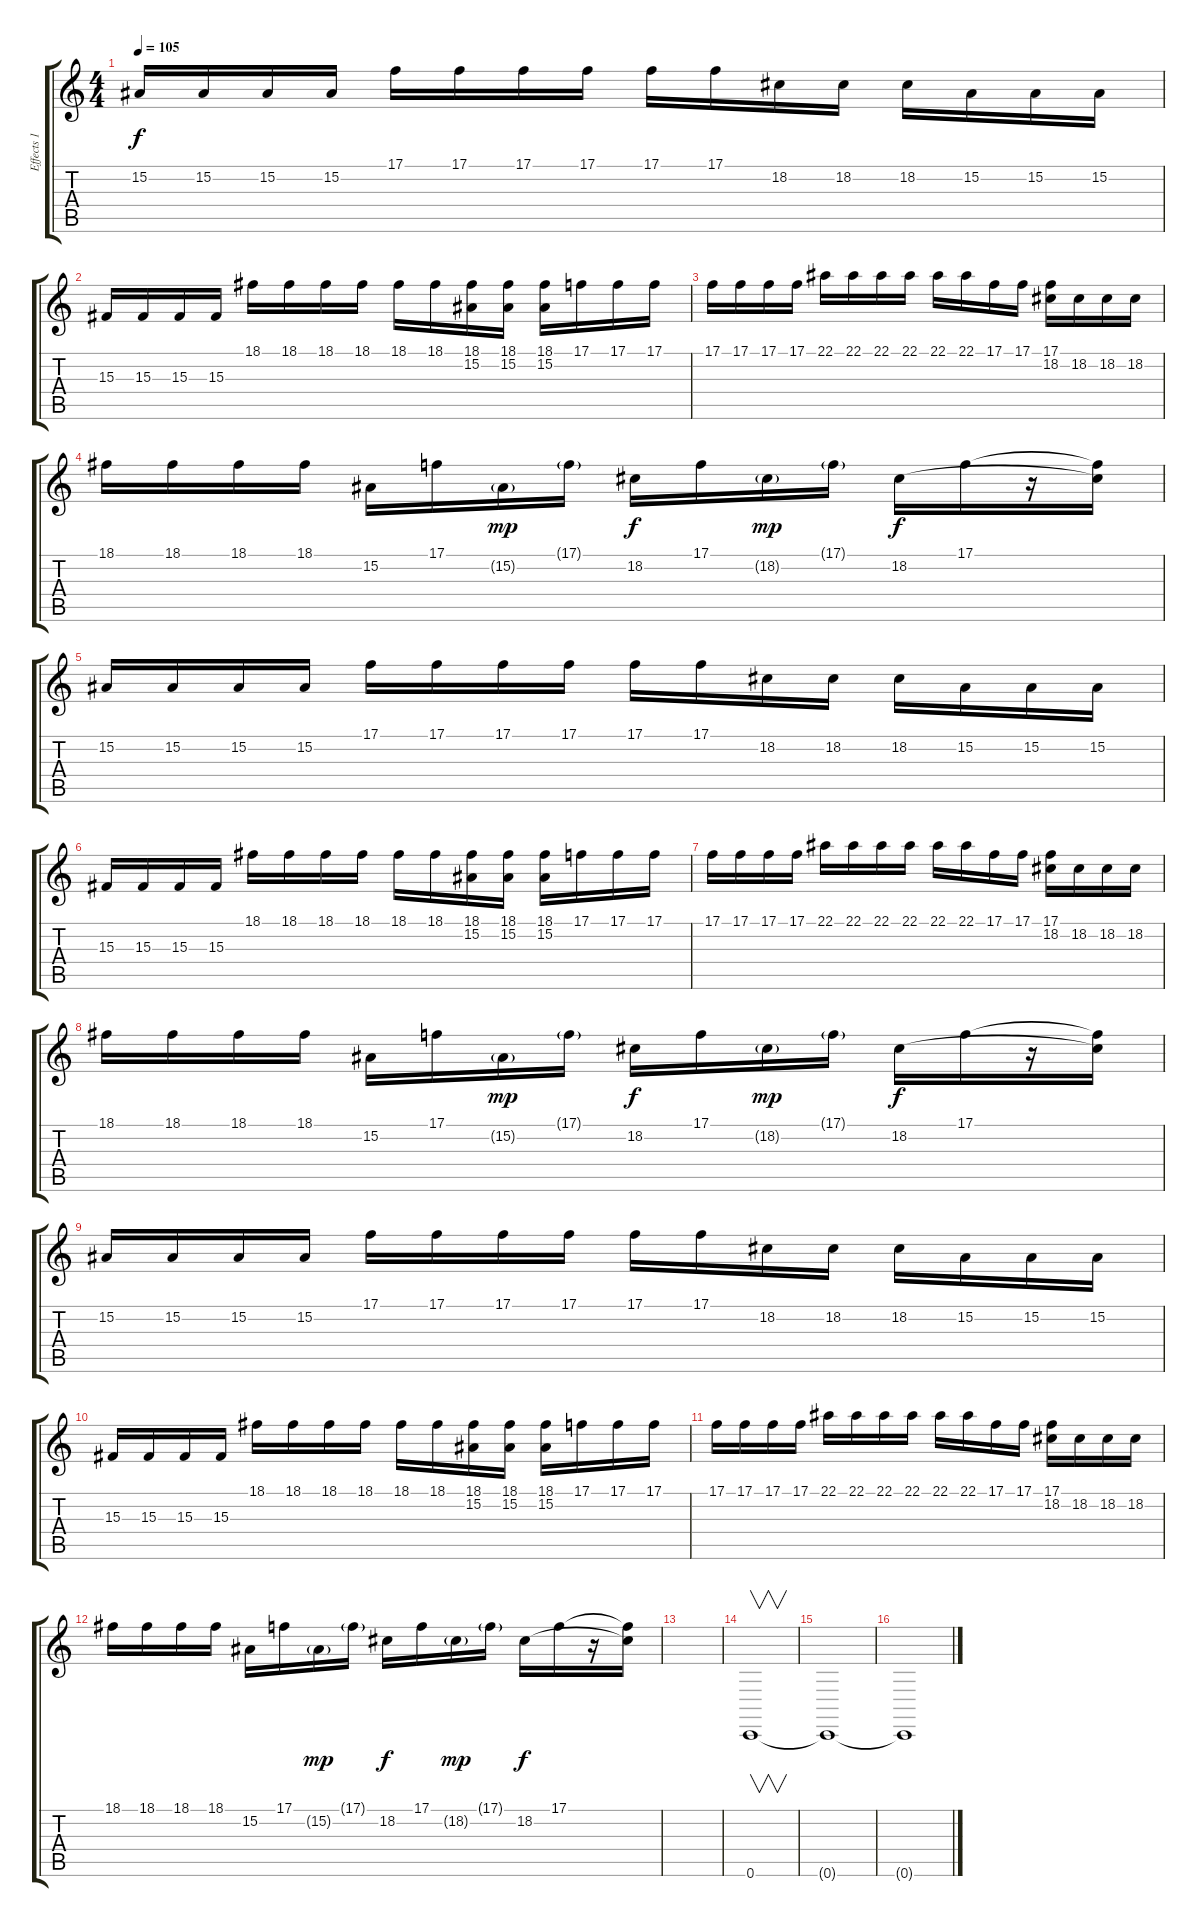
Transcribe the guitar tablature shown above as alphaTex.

\track ("Effects 1" "Effects 1") {instrument fx7echoes}
\staff {score tabs}
\tuning (C4 G3 Eb3 Bb2 F2 C2) {hide}
\ts (4 4)
\tempo 105
\clef g2
\ks c
15.2.16{dy f volume 16 instrument pad3polysynth} 15.2.16 15.2.16 15.2.16 17.1.16 17.1.16 17.1.16 17.1.16 17.1.16 17.1.16 18.2.16 18.2.16 18.2.16 15.2.16 15.2.16 15.2.16 |
15.3.16 15.3.16 15.3.16 15.3.16 18.1.16 18.1.16 18.1.16 18.1.16 18.1.16 18.1.16 (18.1 15.2).16 (18.1 15.2).16 (18.1 15.2).16 17.1.16 17.1.16 17.1.16 |
17.1.16 17.1.16 17.1.16 17.1.16 22.1.16 22.1.16 22.1.16 22.1.16 22.1.16 22.1.16 17.1.16 17.1.16 (17.1 18.2).16 18.2.16 18.2.16 18.2.16 |
18.1.16 18.1.16 18.1.16 18.1.16 15.2.16 17.1.16 15.2{g}.16{dy mp} 17.1{g}.16 18.2.16{dy f} 17.1.16 18.2{g}.16{dy mp} 17.1{g}.16 18.2.16{dy f} 17.1.16 r.16 (17.1{t} 18.2{t}).16 |
15.2.16{volume 16 instrument pad3polysynth} 15.2.16 15.2.16 15.2.16 17.1.16 17.1.16 17.1.16 17.1.16 17.1.16 17.1.16 18.2.16 18.2.16 18.2.16 15.2.16 15.2.16 15.2.16 |
15.3.16 15.3.16 15.3.16 15.3.16 18.1.16 18.1.16 18.1.16 18.1.16 18.1.16 18.1.16 (18.1 15.2).16 (18.1 15.2).16 (18.1 15.2).16 17.1.16 17.1.16 17.1.16 |
17.1.16 17.1.16 17.1.16 17.1.16 22.1.16 22.1.16 22.1.16 22.1.16 22.1.16 22.1.16 17.1.16 17.1.16 (17.1 18.2).16 18.2.16 18.2.16 18.2.16 |
18.1.16 18.1.16 18.1.16 18.1.16 15.2.16 17.1.16 15.2{g}.16{dy mp} 17.1{g}.16 18.2.16{dy f} 17.1.16 18.2{g}.16{dy mp} 17.1{g}.16 18.2.16{dy f} 17.1.16 r.16 (17.1{t} 18.2{t}).16 |
15.2.16{volume 16 instrument pad3polysynth} 15.2.16 15.2.16 15.2.16 17.1.16 17.1.16 17.1.16 17.1.16 17.1.16 17.1.16 18.2.16 18.2.16 18.2.16 15.2.16 15.2.16 15.2.16 |
15.3.16 15.3.16 15.3.16 15.3.16 18.1.16 18.1.16 18.1.16 18.1.16 18.1.16 18.1.16 (18.1 15.2).16 (18.1 15.2).16 (18.1 15.2).16 17.1.16 17.1.16 17.1.16 |
17.1.16 17.1.16 17.1.16 17.1.16 22.1.16 22.1.16 22.1.16 22.1.16 22.1.16 22.1.16 17.1.16 17.1.16 (17.1 18.2).16 18.2.16 18.2.16 18.2.16 |
18.1.16 18.1.16 18.1.16 18.1.16 15.2.16 17.1.16 15.2{g}.16{dy mp} 17.1{g}.16 18.2.16{dy f} 17.1.16 18.2{g}.16{dy mp} 17.1{g}.16 18.2.16{dy f} 17.1.16 r.16 (17.1{t} 18.2{t}).16 |
|
0.6.1{v instrument fx7echoes} |
0.6{t}.1 |
0.6{t}.1
